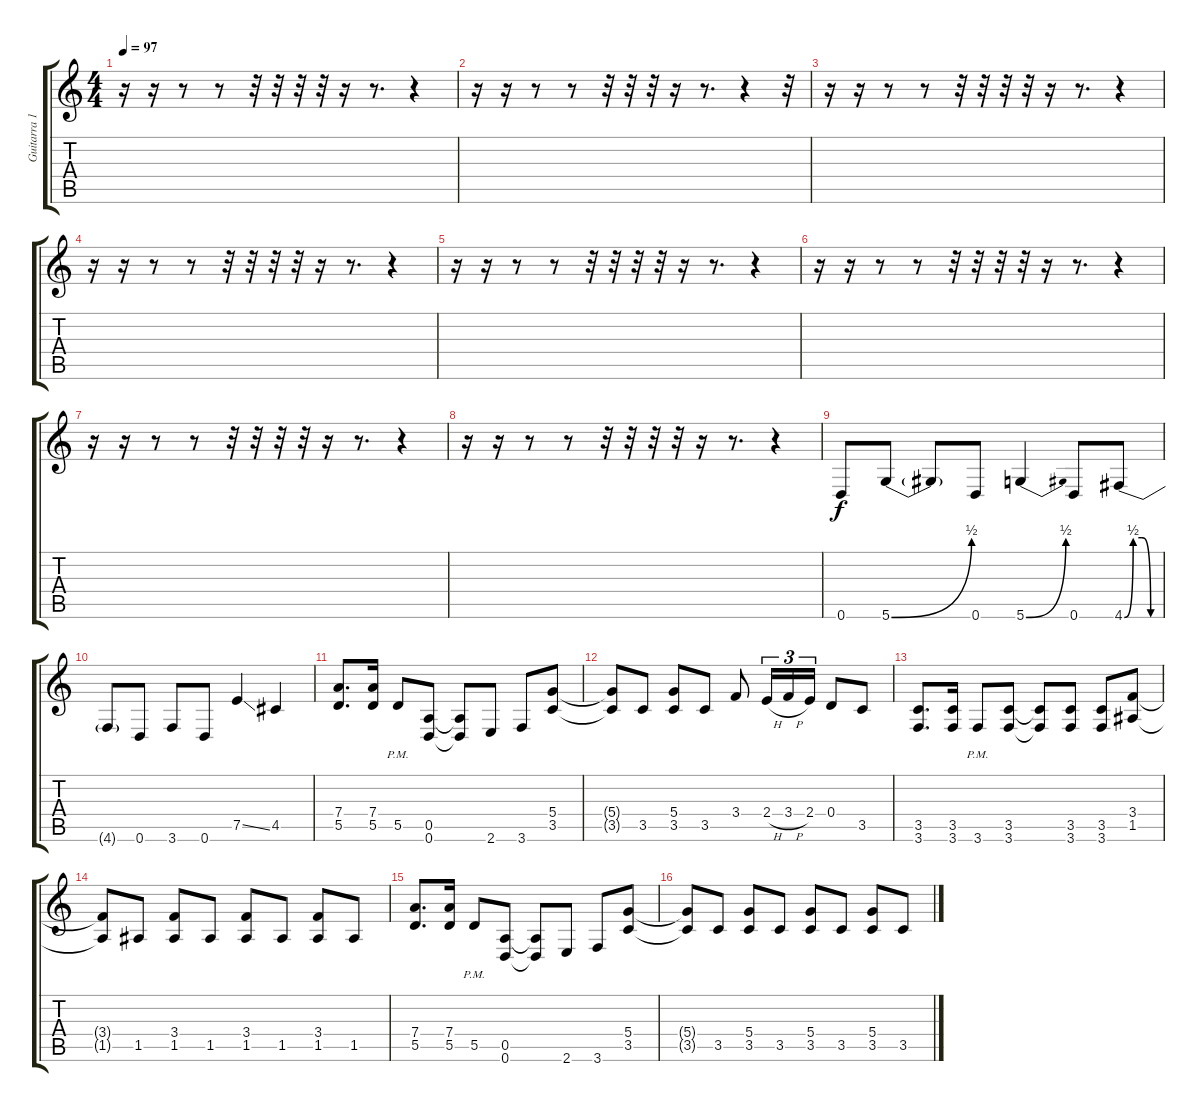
\track ("Guitarra 1" "Guitarra 1") {instrument distortionguitar}
\staff {score tabs}
\tuning (E4 B3 G3 D3 A2 D2) {hide}
\ts (4 4)
\tempo 97
\clef g2
\ks c
r.16{dy f} r.16 r.8 r.8 r.32 r.32 r.32 r.32 r.16 r.8{d} r.4 |
r.16 r.16 r.8 r.8 r.32 r.32 r.32 r.16 r.8{d} r.4 r.32 |
r.16 r.16 r.8 r.8 r.32 r.32 r.32 r.32 r.16 r.8{d} r.4 |
r.16 r.16 r.8 r.8 r.32 r.32 r.32 r.32 r.16 r.8{d} r.4 |
r.16 r.16 r.8 r.8 r.32 r.32 r.32 r.32 r.16 r.8{d} r.4 |
r.16 r.16 r.8 r.8 r.32 r.32 r.32 r.32 r.16 r.8{d} r.4 |
r.16 r.16 r.8 r.8 r.32 r.32 r.32 r.32 r.16 r.8{d} r.4 |
r.16 r.16 r.8 r.8 r.32 r.32 r.32 r.32 r.16 r.8{d} r.4 |
0.6.8 5.6{be (bend 0 0 60 2)}.8 5.6{t}.8 0.6.8 5.6{be (bend 0 0 60 2)}.4 0.6.8 4.6{be (custom 0 0 15 2 30 2 45 0 60 0)}.8 |
4.6{t}.8 0.6.8 3.6.8 0.6.8 7.5{ss}.4 4.5.4 |
(7.4 5.5).8{d} (7.4 5.5).16 5.5{pm}.8 (0.5 0.6).8 (0.5{t} 0.6{t}).8 2.6.8 3.6.8 (5.4 3.5).8 |
(5.4{t} 3.5{t}).8 3.5.8 (5.4 3.5).8 3.5.8 3.4.8 2.4{h}.16{tu (3 2)} 3.4{h}.16{tu (3 2)} 2.4.16{tu (3 2)} 0.4.8 3.5.8 |
(3.5 3.6).8{d} (3.5 3.6).16 3.6{pm}.8 (3.5 3.6).8 (3.5{t} 3.6{t}).8 (3.5 3.6).8 (3.5 3.6).8 (3.4 1.5).8 |
(3.4{t} 1.5{t}).8 1.5.8 (3.4 1.5).8 1.5.8 (3.4 1.5).8 1.5.8 (3.4 1.5).8 1.5.8 |
(7.4 5.5).8{d} (7.4 5.5).16 5.5{pm}.8 (0.5 0.6).8 (0.5{t} 0.6{t}).8 2.6.8 3.6.8 (5.4 3.5).8 |
(5.4{t} 3.5{t}).8 3.5.8 (5.4 3.5).8 3.5.8 (5.4 3.5).8 3.5.8 (5.4 3.5).8 3.5.8
